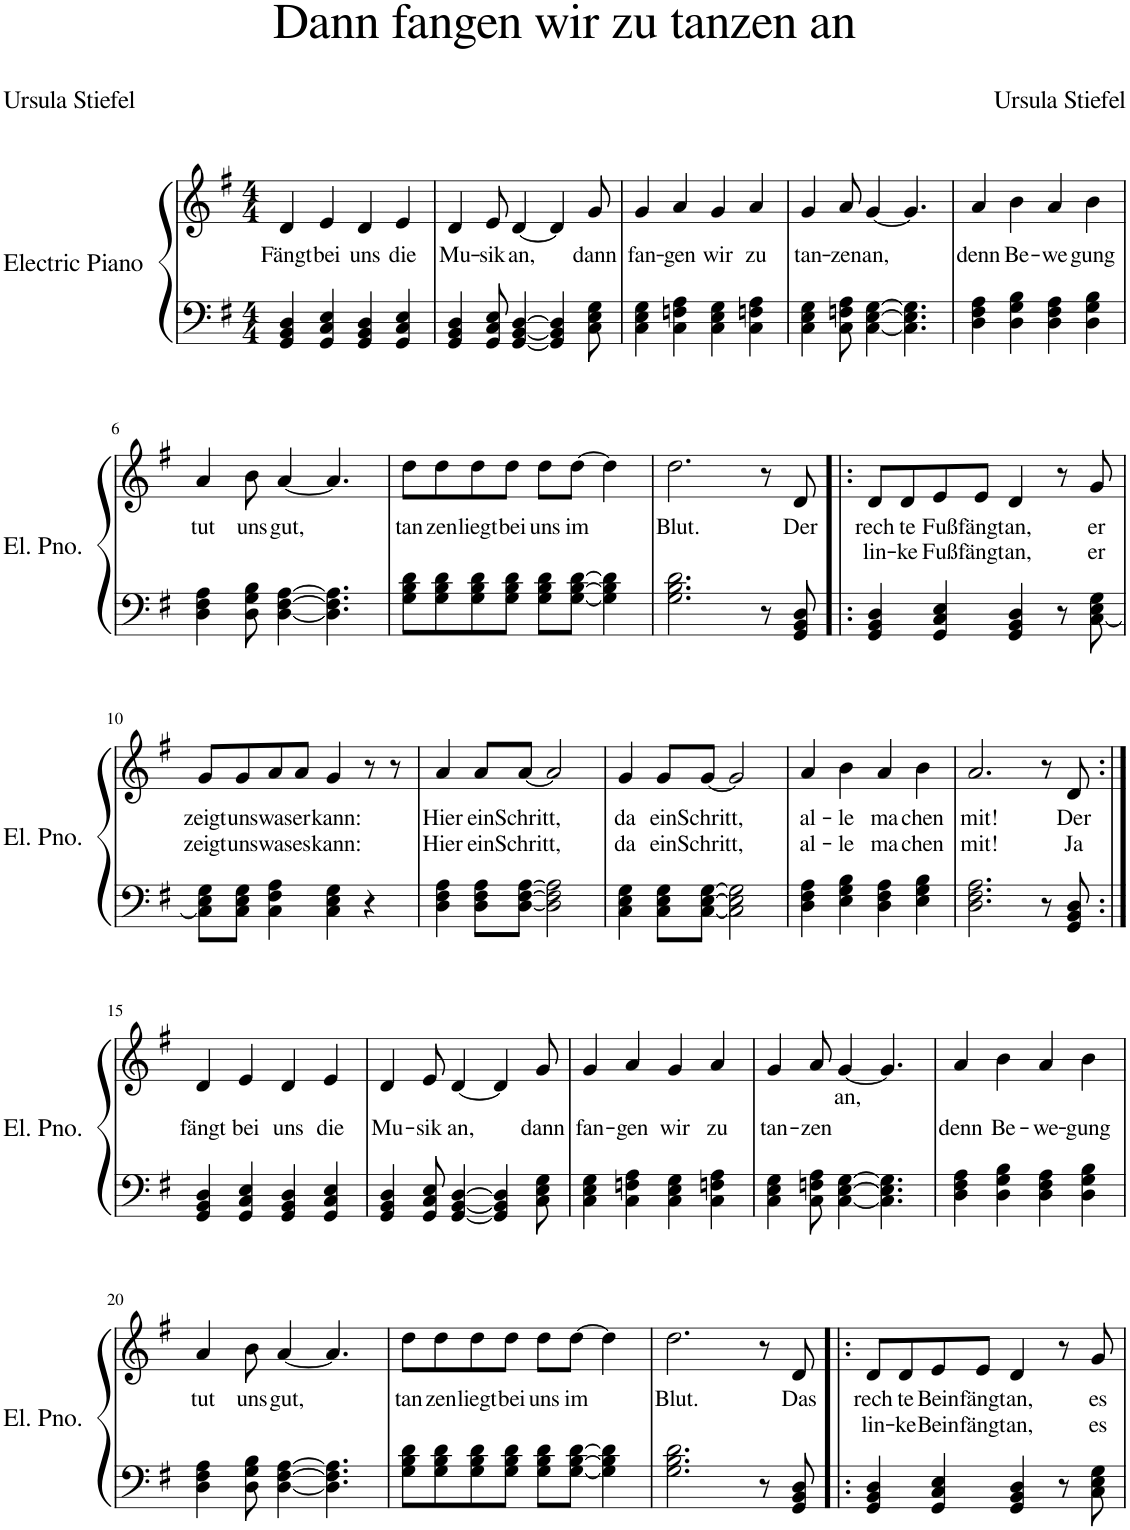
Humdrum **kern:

**kern	**kern	**text	**text
*part1	*part1	*part1	*part1
*staff2	*staff1	*staff1	*staff1
*I"Electric Piano	*	*	*
*I'El. Pno.	*	*	*
*clefF4	*clefG2	*	*
*k[f#]	*k[f#]	*	*
*M4/4	*M4/4	*	*
=1	=1	=1	=1
!	!	!LO:LY:b	!
4GG/ 4BB/ 4D/	4d/	Fängt	.
!	!	!LO:LY:b	!
4GG/ 4C/ 4E/	4e/	bei	.
!	!	!LO:LY:b	!
4GG/ 4BB/ 4D/	4d/	uns	.
!	!	!LO:LY:b	!
4GG/ 4C/ 4E/	4e/	die	.
=2	=2	=2	=2
!	!	!LO:LY:b	!
4GG/ 4BB/ 4D/	4d/	Mu-	.
!	!	!LO:LY:b	!
8GG/ 8C/ 8E/	8e/	-sik	.
!	!	!LO:LY:b	!
[4GG/ [4BB/ [4D/	[4d/	an,	.
4GG/] 4BB/] 4D/]	4d/]	.	.
!	!	!LO:LY:b	!
8C\ 8E\ 8G\	8g/	dann	.
=3	=3	=3	=3
!	!	!LO:LY:b	!
4C\ 4E\ 4G\	4g/	fan-	.
!	!	!LO:LY:b	!
4C\ 4Fn\ 4A\	4a/	-gen	.
!	!	!LO:LY:b	!
4C\ 4E\ 4G\	4g/	wir	.
!	!	!LO:LY:b	!
4C\ 4Fn\ 4A\	4a/	zu	.
=4	=4	=4	=4
!	!	!LO:LY:b	!
4C\ 4E\ 4G\	4g/	tan-	.
!	!	!LO:LY:b	!
8C\ 8Fn\ 8A\	8a/	-zen	.
!	!	!LO:LY:b	!
[4C\ [4E\ [4G\	[4g/	an,	.
4.C\] 4.E\] 4.G\]	4.g/]	.	.
=5	=5	=5	=5
!	!	!LO:LY:b	!
4D\ 4F#\ 4A\	4a/	denn	.
!	!	!LO:LY:b	!
4D\ 4G\ 4B\	4b\	Be-	.
!	!	!LO:LY:b	!
4D\ 4F#\ 4A\	4a/	-we-	.
!	!	!LO:LY:b	!
4D\ 4G\ 4B\	4b\	-gung	.
!!LO:LB:g=z
=6	=6	=6	=6
!	!	!LO:LY:b	!
4D\ 4F#\ 4A\	4a/	tut	.
!	!	!LO:LY:b	!
8D\ 8G\ 8B\	8b\	uns	.
!	!	!LO:LY:b	!
[4D\ [4F#\ [4A\	[4a/	gut,	.
4.D\] 4.F#\] 4.A\]	4.a/]	.	.
=7	=7	=7	=7
!	!	!LO:LY:b	!
8G\ 8B\ 8d\L	8dd\L	tan-	.
!	!	!LO:LY:b	!
8G\ 8B\ 8d\	8dd\	-zen	.
!	!	!LO:LY:b	!
8G\ 8B\ 8d\	8dd\	liegt	.
!	!	!LO:LY:b	!
8G\ 8B\ 8d\J	8dd\J	bei	.
!	!	!LO:LY:b	!
8G\ 8B\ 8d\L	8dd\L	uns	.
!	!	!LO:LY:b	!
[8G\ [8B\ [8d\J	[8dd\J	im	.
4G\] 4B\] 4d\]	4dd\]	.	.
=8	=8	=8	=8
!	!	!LO:LY:b	!
2.G\ 2.B\ 2.d\	2.dd\	Blut.	.
8r	8r	.	.
!	!	!LO:LY:b	!
8GG/ 8BB/ 8D/	8d/	Der	.
=9!|:	=9!|:	=9!|:	=9!|:
!	!	!LO:LY:b	!LO:LY:b
4GG/ 4BB/ 4D/	8d/L	rech-	lin-
!	!	!LO:LY:b	!LO:LY:b
.	8d/	-te	-ke
!	!	!LO:LY:b	!LO:LY:b
4GG/ 4C/ 4E/	8e/	Fuß	Fuß
!	!	!LO:LY:b	!LO:LY:b
.	8e/J	fängt	fängt
!	!	!LO:LY:b	!LO:LY:b
4GG/ 4BB/ 4D/	4d/	an,	an,
8r	8r	.	.
!	!	!LO:LY:b	!LO:LY:b
[8C\ 8E\ 8G\	8g/	er	er
!!LO:LB:g=z
=10	=10	=10	=10
!	!	!LO:LY:b	!LO:LY:b
8C\] 8E\ 8G\L	8g/L	zeigt	zeigt
!	!	!LO:LY:b	!LO:LY:b
8C\ 8E\ 8G\J	8g/	uns	uns
!	!	!LO:LY:b	!LO:LY:b
4C\ 4F#\ 4A\	8a/	was	was
!	!	!LO:LY:b	!LO:LY:b
.	8a/J	er	es
!	!	!LO:LY:b	!LO:LY:b
4C\ 4E\ 4G\	4g/	kann:	kann:
4r	8r	.	.
.	8r	.	.
=11	=11	=11	=11
!	!	!LO:LY:b	!LO:LY:b
4D\ 4F#\ 4A\	4a/	Hier	Hier
!	!	!LO:LY:b	!LO:LY:b
8D\ 8F#\ 8A\L	8a/L	ein	ein
!	!	!LO:LY:b	!LO:LY:b
[8D\ [8F#\ [8A\J	[8a/J	Schritt,	Schritt,
2D\] 2F#\] 2A\]	2a/]	.	.
=12	=12	=12	=12
!	!	!LO:LY:b	!LO:LY:b
4C\ 4E\ 4G\	4g/	da	da
!	!	!LO:LY:b	!LO:LY:b
8C\ 8E\ 8G\L	8g/L	ein	ein
!	!	!LO:LY:b	!LO:LY:b
[8C\ [8E\ [8G\J	[8g/J	Schritt,	Schritt,
2C\] 2E\] 2G\]	2g/]	.	.
=13	=13	=13	=13
!	!	!LO:LY:b	!LO:LY:b
4D\ 4F#\ 4A\	4a/	al-	al-
!	!	!LO:LY:b	!LO:LY:b
4E\ 4G\ 4B\	4b\	-le	-le
!	!	!LO:LY:b	!LO:LY:b
4D\ 4F#\ 4A\	4a/	ma-	ma-
!	!	!LO:LY:b	!LO:LY:b
4E\ 4G\ 4B\	4b\	-chen	-chen
=14	=14	=14	=14
!	!	!LO:LY:b	!LO:LY:b
2.D\ 2.F#\ 2.A\	2.a/	mit!	mit!
8r	8r	.	.
!	!	!LO:LY:b	!LO:LY:b
8GG/ 8BB/ 8D/	8d/	Der	Ja
!!LO:LB:g=z
=15:|!	=15:|!	=15:|!	=15:|!
!	!	!LO:LY:b	!
4GG/ 4BB/ 4D/	4d/	fängt	.
!	!	!LO:LY:b	!
4GG/ 4C/ 4E/	4e/	bei	.
!	!	!LO:LY:b	!
4GG/ 4BB/ 4D/	4d/	uns	.
!	!	!LO:LY:b	!
4GG/ 4C/ 4E/	4e/	die	.
=16	=16	=16	=16
!	!	!LO:LY:b	!
4GG/ 4BB/ 4D/	4d/	Mu-	.
!	!	!LO:LY:b	!
8GG/ 8C/ 8E/	8e/	-sik	.
!	!	!LO:LY:b	!
[4GG/ [4BB/ [4D/	[4d/	an,	.
4GG/] 4BB/] 4D/]	4d/]	.	.
!	!	!LO:LY:b	!
8C\ 8E\ 8G\	8g/	dann	.
=17	=17	=17	=17
!	!	!LO:LY:b	!
4C\ 4E\ 4G\	4g/	fan-	.
!	!	!LO:LY:b	!
4C\ 4Fn\ 4A\	4a/	-gen	.
!	!	!LO:LY:b	!
4C\ 4E\ 4G\	4g/	wir	.
!	!	!LO:LY:b	!
4C\ 4Fn\ 4A\	4a/	zu	.
=18	=18	=18	=18
!	!	!LO:LY:b	!
4C\ 4E\ 4G\	4g/	tan-	.
!	!	!LO:LY:b	!
8C\ 8Fn\ 8A\	8a/	-zen	.
!	!	!LO:LY:b	!
[4C\ [4E\ [4G\	[4g/	an,	.
4.C\] 4.E\] 4.G\]	4.g/]	.	.
=19	=19	=19	=19
!	!	!LO:LY:b	!
4D\ 4F#\ 4A\	4a/	denn	.
!	!	!LO:LY:b	!
4D\ 4G\ 4B\	4b\	Be-	.
!	!	!LO:LY:b	!
4D\ 4F#\ 4A\	4a/	-we-	.
!	!	!LO:LY:b	!
4D\ 4G\ 4B\	4b\	-gung	.
!!LO:LB:g=z
=20	=20	=20	=20
!	!	!LO:LY:b	!
4D\ 4F#\ 4A\	4a/	tut	.
!	!	!LO:LY:b	!
8D\ 8G\ 8B\	8b\	uns	.
!	!	!LO:LY:b	!
[4D\ [4F#\ [4A\	[4a/	gut,	.
4.D\] 4.F#\] 4.A\]	4.a/]	.	.
=21	=21	=21	=21
!	!	!LO:LY:b	!
8G\ 8B\ 8d\L	8dd\L	tan-	.
!	!	!LO:LY:b	!
8G\ 8B\ 8d\	8dd\	-zen	.
!	!	!LO:LY:b	!
8G\ 8B\ 8d\	8dd\	liegt	.
!	!	!LO:LY:b	!
8G\ 8B\ 8d\J	8dd\J	bei	.
!	!	!LO:LY:b	!
8G\ 8B\ 8d\L	8dd\L	uns	.
!	!	!LO:LY:b	!
[8G\ [8B\ [8d\J	[8dd\J	im	.
4G\] 4B\] 4d\]	4dd\]	.	.
=22	=22	=22	=22
!	!	!LO:LY:b	!
2.G\ 2.B\ 2.d\	2.dd\	Blut.	.
8r	8r	.	.
!	!	!LO:LY:b	!
8GG/ 8BB/ 8D/	8d/	Das	.
=23!|:	=23!|:	=23!|:	=23!|:
!	!	!LO:LY:b	!LO:LY:b
4GG/ 4BB/ 4D/	8d/L	rech-	lin-
!	!	!LO:LY:b	!LO:LY:b
.	8d/	-te	-ke
!	!	!LO:LY:b	!LO:LY:b
4GG/ 4C/ 4E/	8e/	Bein	Bein
!	!	!LO:LY:b	!LO:LY:b
.	8e/J	fängt	fängt
!	!	!LO:LY:b	!LO:LY:b
4GG/ 4BB/ 4D/	4d/	an,	an,
8r	8r	.	.
!	!	!LO:LY:b	!LO:LY:b
8C\ 8E\ 8G\	8g/	es	es
=	=	=	=
*-	*-	*-	*-
